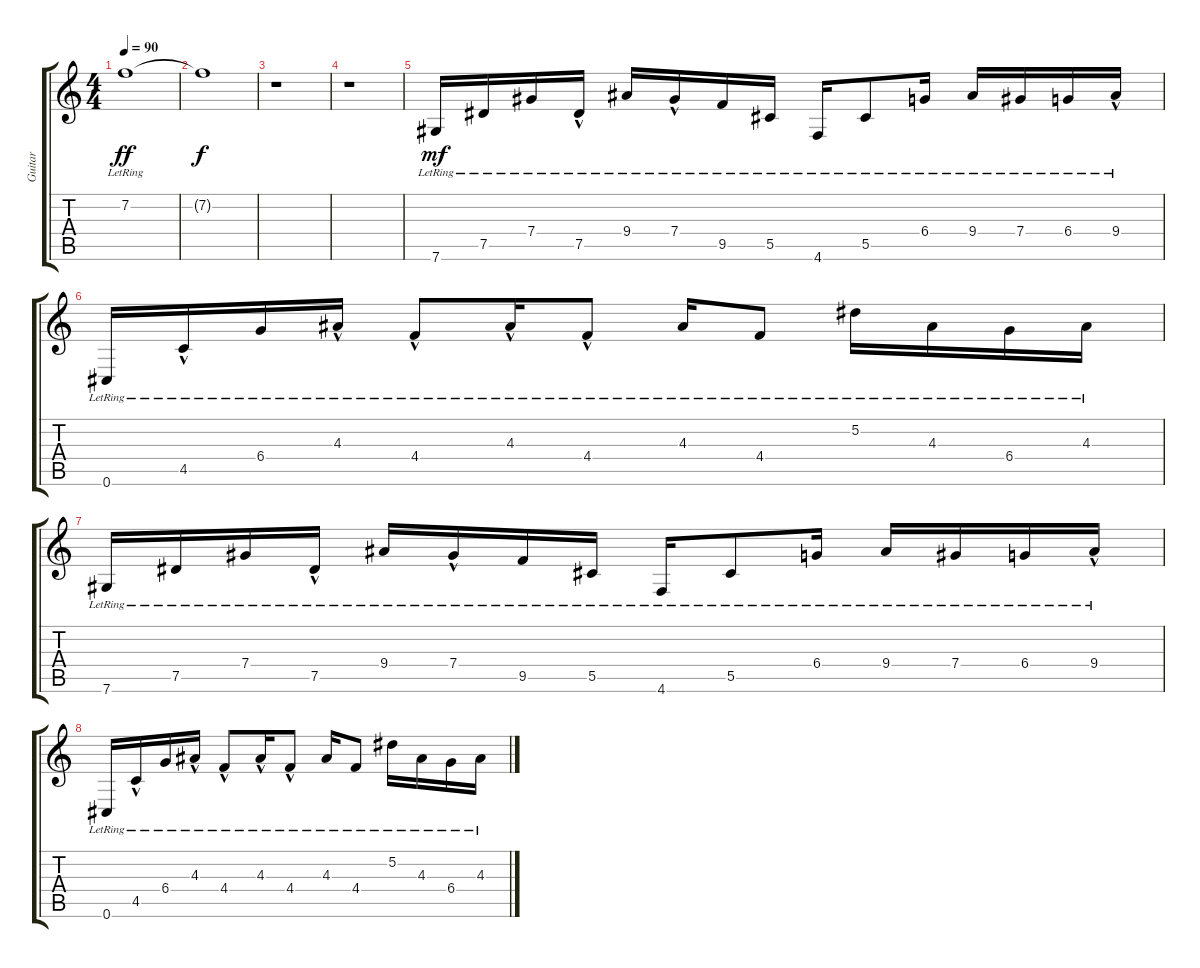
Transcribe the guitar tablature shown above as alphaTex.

\track ("Guitar" "Guitar") {instrument electricguitarclean}
\staff {score tabs}
\tuning (Eb4 Bb3 Gb3 Db3 Ab2 Db2) {hide}
\ts (4 4)
\tempo 90
\clef g2
\ks c
7.2{lr}.1{dy ff} |
7.2{t}.1{dy f} |
r.1 |
r.1 |
7.6{lr}.16{dy mf} 7.5{lr}.16 7.4{lr}.16 7.5{hac lr}.16 9.4{lr}.16 7.4{hac lr}.16 9.5{lr}.16 5.5{lr}.16 4.6{lr}.16 5.5{lr}.8 6.4{lr}.16 9.4{lr}.16 7.4{lr}.16 6.4{lr}.16 9.4{hac lr}.16 |
0.6{lr}.16 4.5{hac lr}.16 6.4{lr}.16 4.3{hac lr}.16 4.4{hac lr}.8 4.3{hac lr}.16 4.4{hac lr}.8 4.3{lr}.16 4.4{lr}.8 5.2{lr}.16 4.3{lr}.16 6.4{lr}.16 4.3{lr}.16 |
7.6{lr}.16 7.5{lr}.16 7.4{lr}.16 7.5{hac lr}.16 9.4{lr}.16 7.4{hac lr}.16 9.5{lr}.16 5.5{lr}.16 4.6{lr}.16 5.5{lr}.8 6.4{lr}.16 9.4{lr}.16 7.4{lr}.16 6.4{lr}.16 9.4{hac lr}.16 |
0.6{lr}.16 4.5{hac lr}.16 6.4{lr}.16 4.3{hac lr}.16 4.4{hac lr}.8 4.3{hac lr}.16 4.4{hac lr}.8 4.3{lr}.16 4.4{lr}.8 5.2{lr}.16 4.3{lr}.16 6.4{lr}.16 4.3{lr}.16
